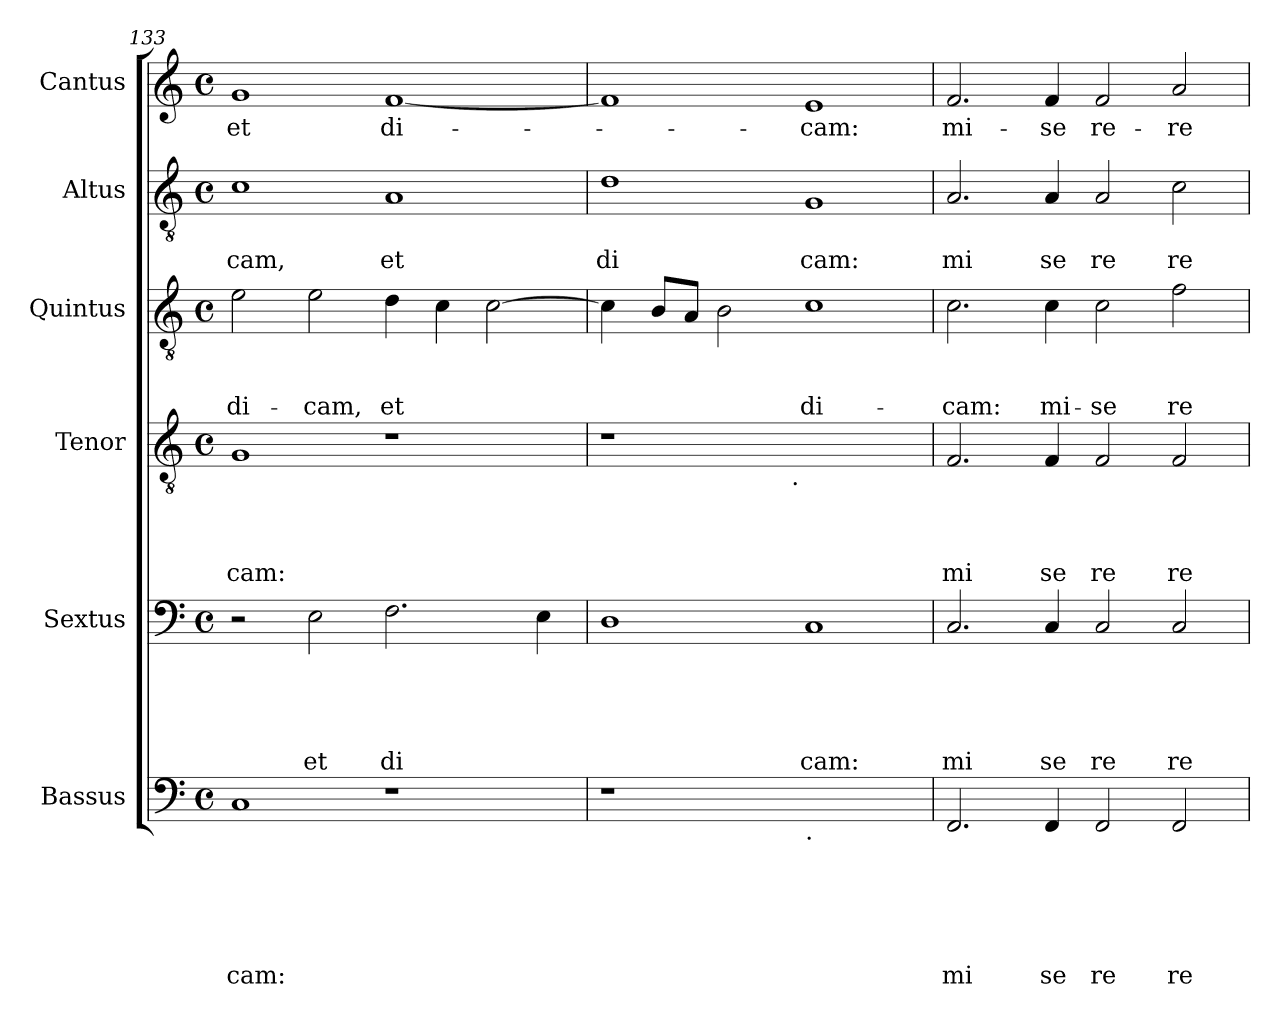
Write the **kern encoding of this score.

**kern	**text	**text	**text	**text	**text	**text	**kern	**text	**text	**text	**text	**text	**kern	**text	**text	**text	**text	**kern	**text	**text	**text	**kern	**text	**text	**kern	**text
*part6	*part6	*part6	*part6	*part6	*part6	*part6	*part5	*part5	*part5	*part5	*part5	*part5	*part4	*part4	*part4	*part4	*part4	*part3	*part3	*part3	*part3	*part2	*part2	*part2	*part1	*part1
*staff6	*staff6	*staff6	*staff6	*staff6	*staff6	*staff6	*staff5	*staff5	*staff5	*staff5	*staff5	*staff5	*staff4	*staff4	*staff4	*staff4	*staff4	*staff3	*staff3	*staff3	*staff3	*staff2	*staff2	*staff2	*staff1	*staff1
*I"Bassus	*	*	*	*	*	*	*I"Sextus	*	*	*	*	*	*I"Tenor	*	*	*	*	*I"Quintus	*	*	*	*I"Altus	*	*	*I"Cantus	*
*I'Bassus	*	*	*	*	*	*	*I'Sextus	*	*	*	*	*	*I'Tenor	*	*	*	*	*I'Quintus	*	*	*	*I'Altus	*	*	*I'Cantus	*
*clefF4	*	*	*	*	*	*	*clefF4	*	*	*	*	*	*clefGv2	*	*	*	*	*clefGv2	*	*	*	*clefGv2	*	*	*clefG2	*
*k[]	*	*	*	*	*	*	*k[]	*	*	*	*	*	*k[]	*	*	*	*	*k[]	*	*	*	*k[]	*	*	*k[]	*
*C:	*	*	*	*	*	*	*C:	*	*	*	*	*	*C:	*	*	*	*	*C:	*	*	*	*C:	*	*	*C:	*
*M4/4	*	*	*	*	*	*	*M4/4	*	*	*	*	*	*M4/4	*	*	*	*	*M4/4	*	*	*	*M4/4	*	*	*M4/4	*
*met(c)	*	*	*	*	*	*	*met(c)	*	*	*	*	*	*met(c)	*	*	*	*	*met(c)	*	*	*	*met(c)	*	*	*met(c)	*
=133	=133	=133	=133	=133	=133	=133	=133	=133	=133	=133	=133	=133	=133	=133	=133	=133	=133	=133	=133	=133	=133	=133	=133	=133	=133	=133
!	!	!	!	!	!	!LO:LY:b	!	!	!	!	!	!	!	!	!	!	!LO:LY:b	!	!	!	!LO:LY:b	!	!	!LO:LY:b	!	!LO:LY:b
1C	.	.	.	.	.	cam:	2r	.	.	.	.	.	1G	.	.	.	cam:	2e\	.	.	di-	1c	.	cam,	1g	et
!	!	!	!	!	!	!	!	!	!	!	!	!LO:LY:b	!	!	!	!	!	!	!	!	!LO:LY:b	!	!	!	!	!
.	.	.	.	.	.	.	2E\	.	.	.	.	et	.	.	.	.	.	2e\	.	.	-cam,	.	.	.	.	.
!	!	!	!	!	!	!	!	!	!	!	!	!LO:LY:b	!	!	!	!	!	!	!	!	!LO:LY:b	!	!	!LO:LY:b	!	!LO:LY:b
1r	.	.	.	.	.	.	2.F\	.	.	.	.	di	1r	.	.	.	.	4d\	.	.	et	1A	.	et	[<1f	di-
.	.	.	.	.	.	.	.	.	.	.	.	.	.	.	.	.	.	4c\	.	.	.	.	.	.	.	.
.	.	.	.	.	.	.	.	.	.	.	.	.	.	.	.	.	.	[>2c\	.	.	.	.	.	.	.	.
.	.	.	.	.	.	.	4E\	.	.	.	.	.	.	.	.	.	.	.	.	.	.	.	.	.	.	.
=134!	=134!	=134!	=134!	=134!	=134!	=134!	=134!	=134!	=134!	=134!	=134!	=134!	=134!	=134!	=134!	=134!	=134!	=134!	=134!	=134!	=134!	=134!	=134!	=134!	=134!	=134!
!	!	!	!	!	!	!	!	!	!	!	!	!	!	!	!	!	!	!	!	!	!	!	!	!LO:LY:b	!	!
*	*	*	*	*	*	*	*	*	*	*	*	*	*^	*	*	*	*	*	*	*	*	*	*	*	*	*
1r	.	.	.	.	.	.	1D	.	.	.	.	.	1r	2ryy	.	.	.	.	4c\]	.	.	.	1d	.	di	1f]	.
.	.	.	.	.	.	.	.	.	.	.	.	.	.	.	.	.	.	.	8B/L	.	.	.	.	.	.	.	.
.	.	.	.	.	.	.	.	.	.	.	.	.	.	.	.	.	.	.	8A/J	.	.	.	.	.	.	.	.
.	.	.	.	.	.	.	.	.	.	.	.	.	.	4...ryy	.	.	.	.	2B\	.	.	.	.	.	.	.	.
!	!	!	!	!	!	!	!	!	!	!	!	!	!	!LO:TX:b:t=.	!	!	!	!	!	!	!	!	!	!	!	!	!
.	.	.	.	.	.	.	.	.	.	.	.	.	.	1ryy	.	.	.	.	.	.	.	.	.	.	.	.	.
!LO:TX:b:t=.	!	!	!	!	!	!	!	!	!	!	!	!	!	!	!	!	!	!	!	!	!	!	!	!	!	!	!
!	!	!	!	!	!	!	!	!	!	!	!	!LO:LY:b	!	!	!	!	!	!	!	!	!	!LO:LY:b	!	!	!LO:LY:b	!	!LO:LY:b
1ryy	.	.	.	.	.	.	1C	.	.	.	.	cam:	1ryy	.	.	.	.	.	1c	.	.	di-	1G	.	cam:	1e	-cam:
.	.	.	.	.	.	.	.	.	.	.	.	.	.	32ryy	.	.	.	.	.	.	.	.	.	.	.	.	.
=135!	=135!	=135!	=135!	=135!	=135!	=135!	=135!	=135!	=135!	=135!	=135!	=135!	=135!	=135!	=135!	=135!	=135!	=135!	=135!	=135!	=135!	=135!	=135!	=135!	=135!	=135!	=135!
!	!	!	!	!	!	!LO:LY:b	!	!	!	!	!	!LO:LY:b	!	!	!	!	!	!LO:LY:b	!	!	!	!LO:LY:b	!	!	!LO:LY:b	!	!LO:LY:b
*	*	*	*	*	*	*	*	*	*	*	*	*	*v	*v	*	*	*	*	*	*	*	*	*	*	*	*	*
2.FF/	.	.	.	.	.	mi	2.C/	.	.	.	.	mi	2.F/	.	.	.	mi	2.c\	.	.	-cam:	2.A/	.	mi	2.f/	mi-
!	!	!	!	!	!	!LO:LY:b	!	!	!	!	!	!LO:LY:b	!	!	!	!	!LO:LY:b	!	!	!	!LO:LY:b	!	!	!LO:LY:b	!	!LO:LY:b
4FF/	.	.	.	.	.	se	4C/	.	.	.	.	se	4F/	.	.	.	se	4c\	.	.	mi-	4A/	.	se	4f/	-se
!	!	!	!	!	!	!LO:LY:b	!	!	!	!	!	!LO:LY:b	!	!	!	!	!LO:LY:b	!	!	!	!LO:LY:b	!	!	!LO:LY:b	!	!LO:LY:b
2FF/	.	.	.	.	.	re	2C/	.	.	.	.	re	2F/	.	.	.	re	2c\	.	.	-se	2A/	.	re	2f/	re-
!	!	!	!	!	!	!LO:LY:b	!	!	!	!	!	!LO:LY:b	!	!	!	!	!LO:LY:b	!	!	!	!LO:LY:b	!	!	!LO:LY:b	!	!LO:LY:b
2FF/	.	.	.	.	.	re	2C/	.	.	.	.	re	2F/	.	.	.	re	2f\	.	.	re-	2c\	.	re	2a/	-re
=!	=!	=!	=!	=!	=!	=!	=!	=!	=!	=!	=!	=!	=!	=!	=!	=!	=!	=!	=!	=!	=!	=!	=!	=!	=!	=!
*-	*-	*-	*-	*-	*-	*-	*-	*-	*-	*-	*-	*-	*-	*-	*-	*-	*-	*-	*-	*-	*-	*-	*-	*-	*-	*-
